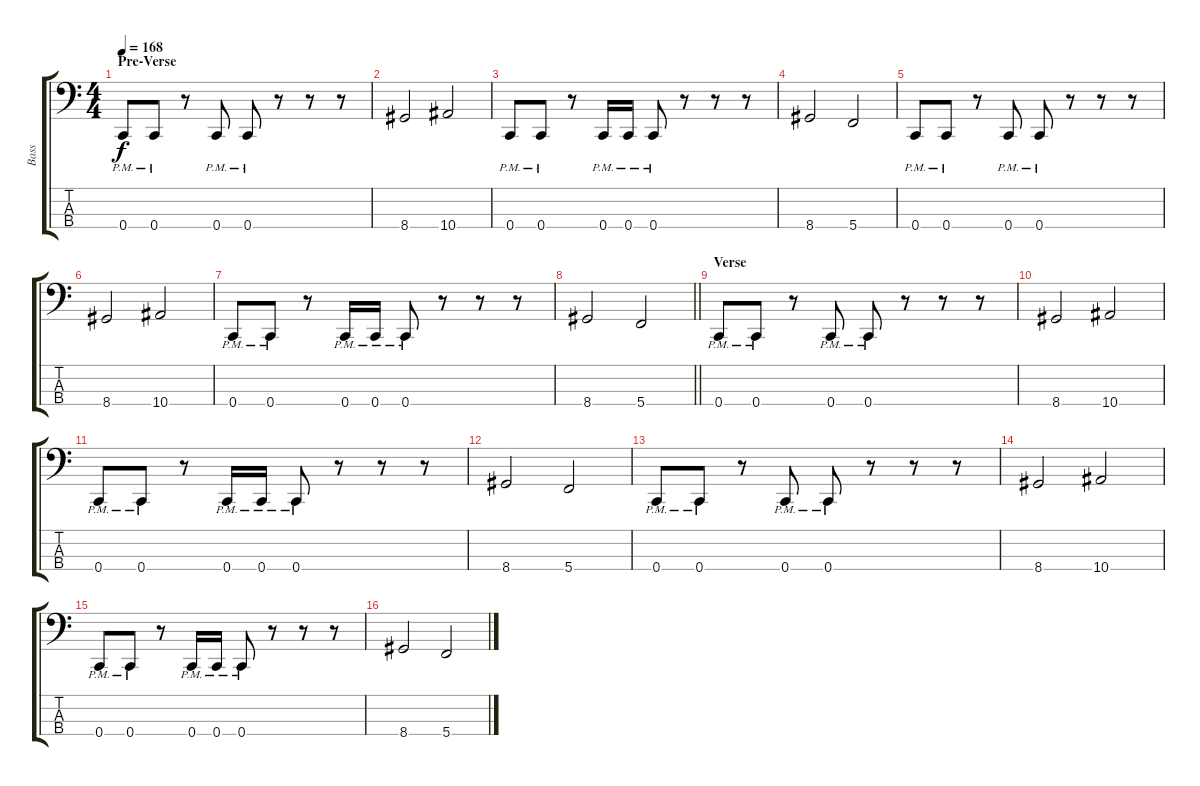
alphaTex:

\track ("Bass" "Bass") {instrument electricbasspick}
\staff {score tabs}
\tuning (F2 C2 G1 C1) {hide}
\ts (4 4)
\section ("" "Pre-Verse")
\tempo 168
\clef f4
\ks c
0.4{pm}.8{dy f} 0.4{pm}.8 r.8 0.4{pm}.8 0.4{pm}.8 r.8 r.8 r.8 |
8.4.2 10.4.2 |
0.4{pm}.8 0.4{pm}.8 r.8 0.4{pm}.16 0.4{pm}.16 0.4{pm}.8 r.8 r.8 r.8 |
8.4.2 5.4.2 |
0.4{pm}.8 0.4{pm}.8 r.8 0.4{pm}.8 0.4{pm}.8 r.8 r.8 r.8 |
8.4.2 10.4.2 |
0.4{pm}.8 0.4{pm}.8 r.8 0.4{pm}.16 0.4{pm}.16 0.4{pm}.8 r.8 r.8 r.8 |
\barLineRight lightlight
8.4.2 5.4.2 |
\section ("" "Verse")
0.4{pm}.8 0.4{pm}.8 r.8 0.4{pm}.8 0.4{pm}.8 r.8 r.8 r.8 |
8.4.2 10.4.2 |
0.4{pm}.8 0.4{pm}.8 r.8 0.4{pm}.16 0.4{pm}.16 0.4{pm}.8 r.8 r.8 r.8 |
8.4.2 5.4.2 |
0.4{pm}.8 0.4{pm}.8 r.8 0.4{pm}.8 0.4{pm}.8 r.8 r.8 r.8 |
8.4.2 10.4.2 |
0.4{pm}.8 0.4{pm}.8 r.8 0.4{pm}.16 0.4{pm}.16 0.4{pm}.8 r.8 r.8 r.8 |
8.4.2 5.4.2
